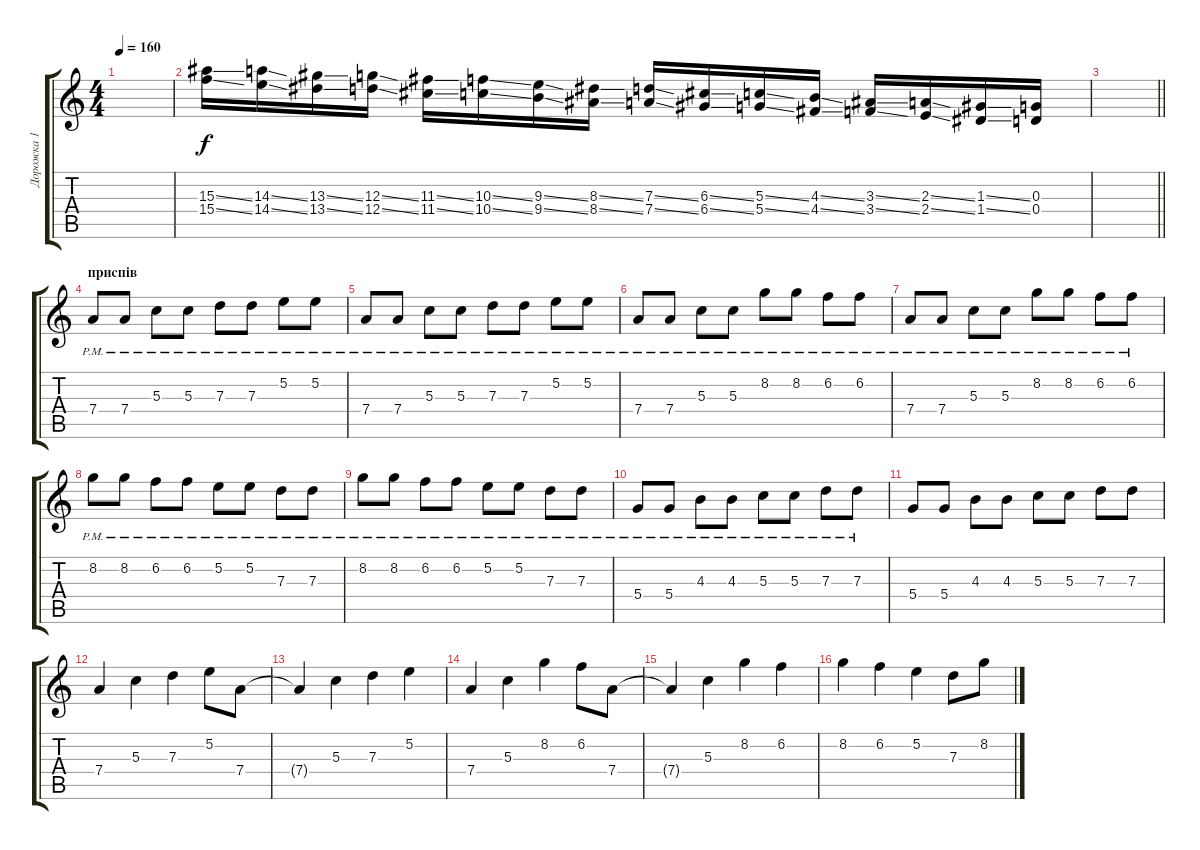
\track ("Дорожка 1" "Дорожка 1") {instrument distortionguitar}
\staff {score tabs}
\tuning (E4 B3 G3 D3 A2 E2) {hide}
\ts (4 4)
\tempo 160
\clef g2
\ks c
|
(15.3{ss} 15.4{ss}).16 (14.3{ss} 14.4{ss}).16 (13.3{ss} 13.4{ss}).16 (12.3{ss} 12.4{ss}).16 (11.3{ss} 11.4{ss}).16 (10.3{ss} 10.4{ss}).16 (9.3{ss} 9.4{ss}).16 (8.3{ss} 8.4{ss}).16 (7.3{ss} 7.4{ss}).16 (6.3{ss} 6.4{ss}).16 (5.3{ss} 5.4{ss}).16 (4.3{ss} 4.4{ss}).16 (3.3{ss} 3.4{ss}).16 (2.3{ss} 2.4{ss}).16 (1.3{ss} 1.4{ss}).16 (0.3 0.4).16 |
\barLineRight lightlight
|
\section ("" "приспів")
7.4{pm}.8 7.4{pm}.8 5.3{pm}.8 5.3{pm}.8 7.3{pm}.8 7.3{pm}.8 5.2{pm}.8 5.2{pm}.8 |
7.4{pm}.8 7.4{pm}.8 5.3{pm}.8 5.3{pm}.8 7.3{pm}.8 7.3{pm}.8 5.2{pm}.8 5.2{pm}.8 |
7.4{pm}.8 7.4{pm}.8 5.3{pm}.8 5.3{pm}.8 8.2{pm}.8 8.2{pm}.8 6.2{pm}.8 6.2{pm}.8 |
7.4{pm}.8 7.4{pm}.8 5.3{pm}.8 5.3{pm}.8 8.2{pm}.8 8.2{pm}.8 6.2{pm}.8 6.2{pm}.8 |
8.2{pm}.8 8.2{pm}.8 6.2{pm}.8 6.2{pm}.8 5.2{pm}.8 5.2{pm}.8 7.3{pm}.8 7.3{pm}.8 |
8.2{pm}.8 8.2{pm}.8 6.2{pm}.8 6.2{pm}.8 5.2{pm}.8 5.2{pm}.8 7.3{pm}.8 7.3{pm}.8 |
5.4{pm}.8 5.4{pm}.8 4.3{pm}.8 4.3{pm}.8 5.3{pm}.8 5.3{pm}.8 7.3{pm}.8 7.3{pm}.8 |
5.4.8 5.4.8 4.3.8 4.3.8 5.3.8 5.3.8 7.3.8 7.3.8 |
7.4.4 5.3.4 7.3.4 5.2.8 7.4.8 |
7.4{t}.4 5.3.4 7.3.4 5.2.4 |
7.4.4 5.3.4 8.2.4 6.2.8 7.4.8 |
7.4{t}.4 5.3.4 8.2.4 6.2.4 |
8.2.4 6.2.4 5.2.4 7.3.8 8.2.8
